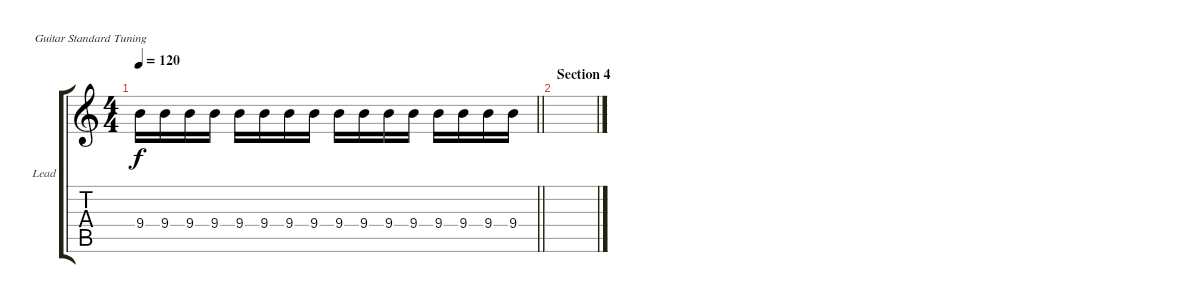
\defaultSystemsLayout 4
\bracketExtendMode groupsimilarinstruments
\firstSystemTrackNameOrientation horizontal
\otherSystemsTrackNameOrientation horizontal
\track ("Guitar Lead" "Lead") {instrument distortionguitar}
\staff {score tabs}
\tuning (E4 B3 G3 D3 A2 E2)
\ts (4 4)
\tempo 120
\clef g2
\scale
0.333333
\barLineRight lightlight
\ks c
9.4.16{dy f} 9.4.16 9.4.16 9.4.16 9.4.16 9.4.16 9.4.16 9.4.16 9.4.16 9.4.16 9.4.16 9.4.16 9.4.16 9.4.16 9.4.16 9.4.16 |
\section ("" "Section 4")
\scale
0.333333 |
\scale
0.333333 |
\scale
0.333333 |
\scale
0.333333 |
\scale
0.333333 |
\scale
0.333333 |
\scale
0.333333 |
\scale
0.333333 |
\scale
0.333333 |
\scale
0.333333 |
\scale
0.333333 |
\scale
0.333333 |
\scale
0.333333 |
\scale
0.333333 |
\scale
0.333333
